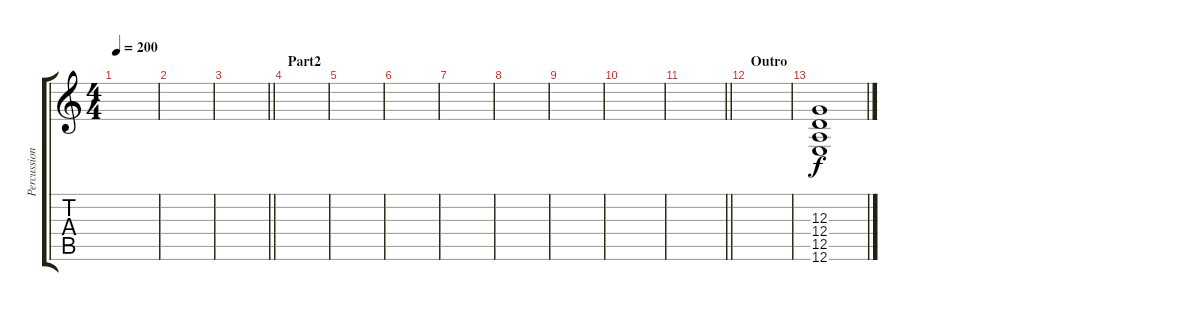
\track ("Percussion" "Percussion") {instrument reversecymbal}
\staff {score tabs}
\tuning (E4 B3 G3 D3 A2 E2) {hide}
\ts (4 4)
\tempo 200
\clef g2
\ks c
|
|
\barLineRight lightlight
|
\section ("" "Part2")
|
|
|
|
|
|
|
\barLineRight lightlight
|
\section ("" "Outro")
|
(12.3 12.4 12.5 12.6).1
